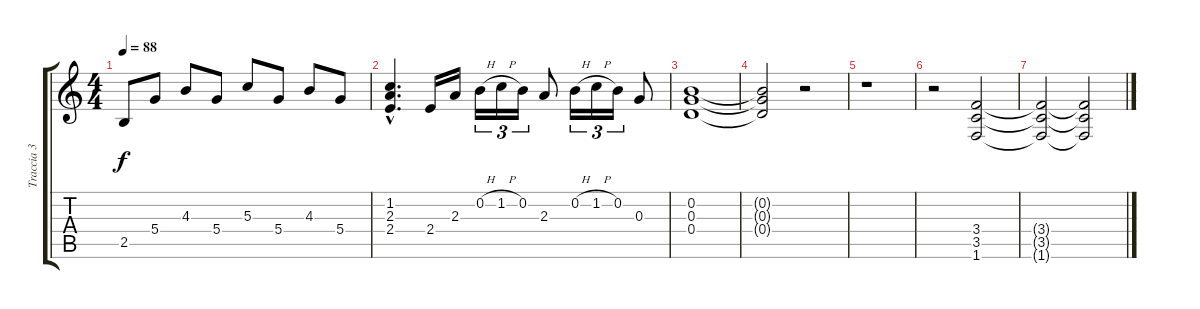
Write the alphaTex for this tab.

\track ("Traccia 3" "Traccia 3") {instrument distortionguitar}
\staff {score tabs}
\tuning (E4 B3 G3 D3 A2 E2) {hide}
\ts (4 4)
\tempo 88
\clef g2
\ks c
2.5.8{dy f} 5.4.8 4.3.8 5.4.8 5.3.8 5.4.8 4.3.8 5.4.8 |
(1.2{hac} 2.3{hac} 2.4{hac}).4{d} 2.4.16 2.3.16 0.2{h}.16{tu (3 2)} 1.2{h}.16{tu (3 2)} 0.2.16{tu (3 2)} 2.3.8 0.2{h}.16{tu (3 2)} 1.2{h}.16{tu (3 2)} 0.2.16{tu (3 2)} 0.3.8 |
(0.2 0.3 0.4).1 |
(0.2{t} 0.3{t} 0.4{t}).2 r.2 |
r.1 |
r.2 (3.4 3.5 1.6).2 |
(3.4{t} 3.5{t} 1.6{t}).2 (3.4{t} 3.5{t} 1.6{t}).2
